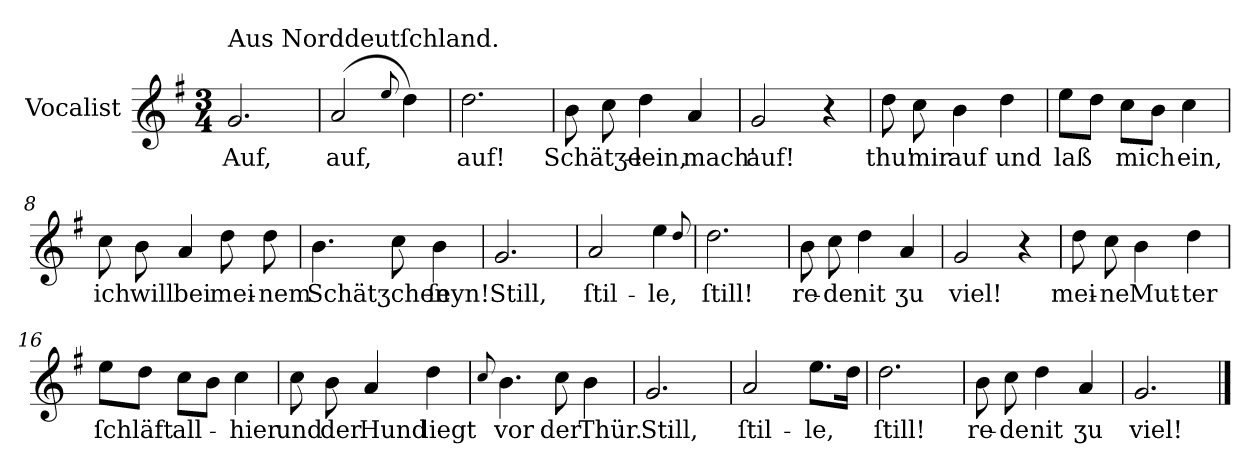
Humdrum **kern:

**kern	**text
*part1	*part1
*staff1	*staff1
*I"Vocalist	*
*k[f#]	*
*G:	*
*M3/4	*
=1	=1
!LO:TX:a:t=Aus Norddeutſchland.	!
2.g	Auf,
=2	=2
(2a	auf,
8qqee	.
4dd)	.
=3	=3
2.dd	auf!
=4	=4
8b	Schätʒe-
8cc	.
4dd	-lein,
4a	mach'
=5	=5
2g	auf!
4r	.
=6	=6
8dd	thu'
8cc	mir
4b	auf
4dd	und
=7	=7
8eeL	laß
8ddJ	.
8ccL	mich
8bJ	.
4cc	ein,
=8	=8
8cc	ich
8b	will
4a	bei
8dd	mei-
8dd	-nem
=9	=9
4.b	Schätʒchen
8cc	.
4b	ſeyn!
=10	=10
2.g	Still,
=11	=11
2a	ſtil-
4ee	-le,
8qqdd	.
=12	=12
2.dd	ſtill!
=13	=13
8b	re-
8cc	-de
4dd	nit
4a	ʒu
=14	=14
2g	viel!
4r	.
=15	=15
8dd	mei-
8cc	-ne
4b	Mut-
4dd	-ter
=16	=16
8eeL	ſchläft
8ddJ	.
8ccL	all-
8bJ	.
4cc	-hier
=17	=17
8cc	und
8b	der
4a	Hund
4dd	liegt
=18	=18
8qqcc	.
4.b	vor
8cc	der
4b	Thür.
=19	=19
2.g	Still,
=20	=20
2a	ſtil-
8.eeL	-le,
16ddJk	.
=21	=21
2.dd	ſtill!
=22	=22
8b	re-
8cc	-de
4dd	nit
4a	ʒu
=23	=23
2.g	viel!
==	==
*-	*-
